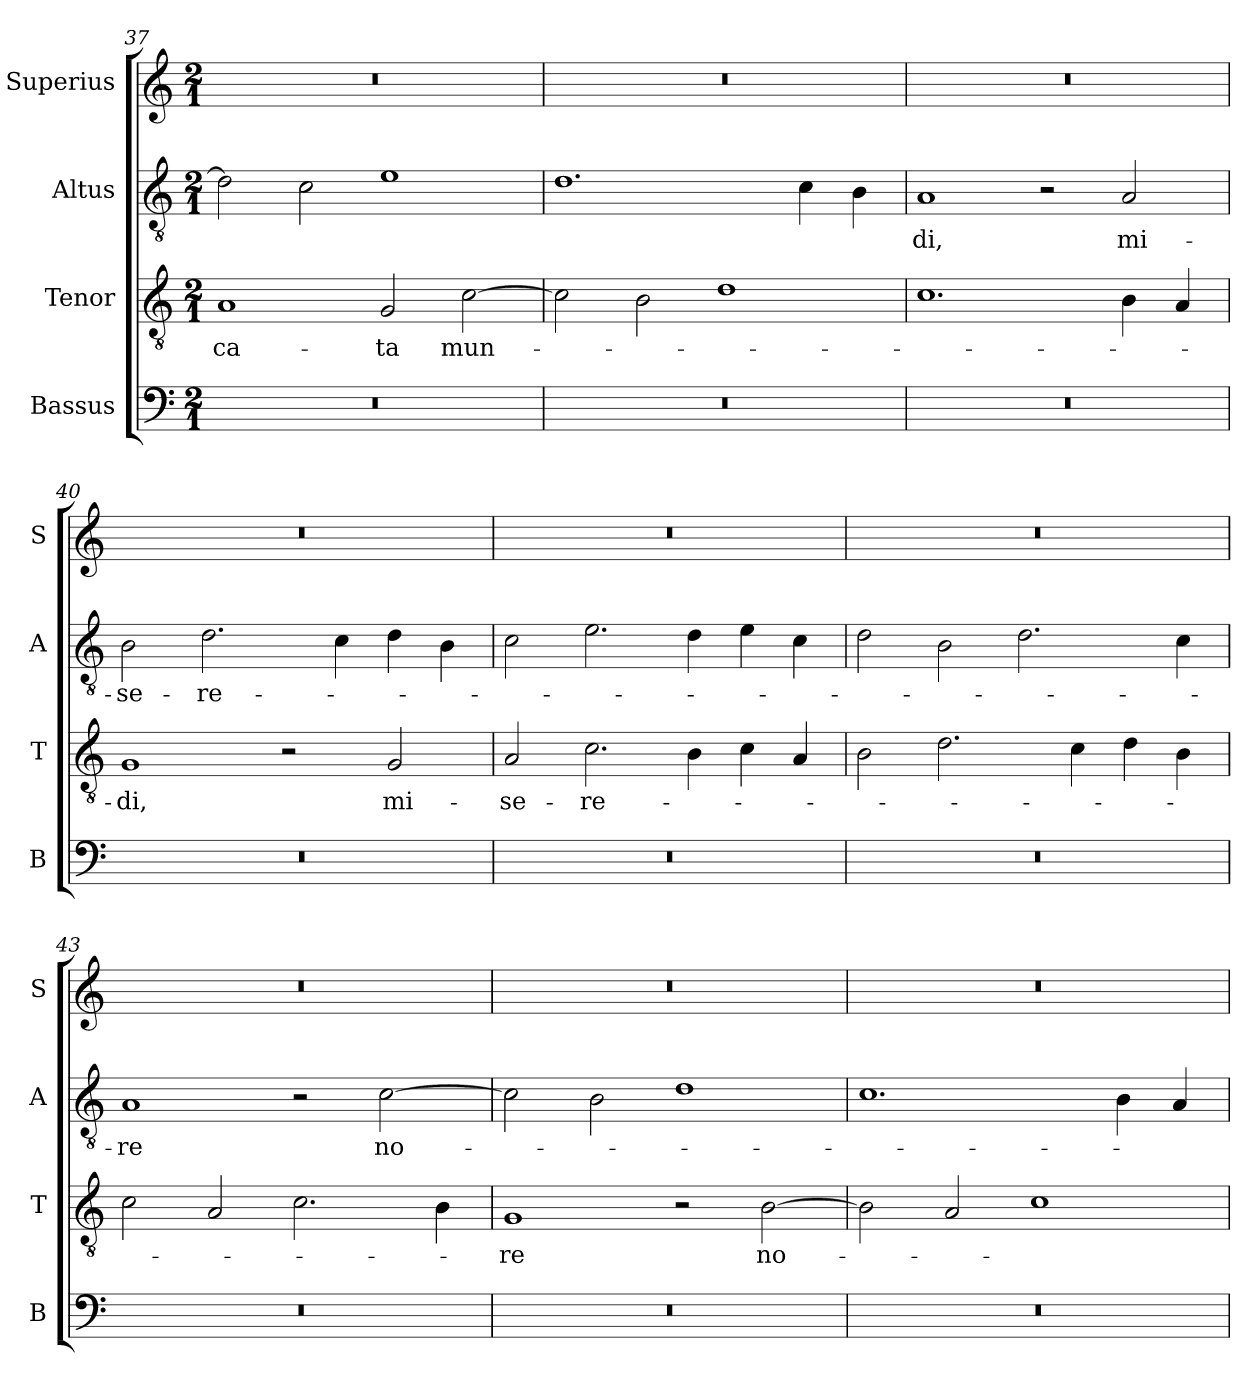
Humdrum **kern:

**kern	**kern	**text	**kern	**text	**kern
*part4	*part3	*part3	*part2	*part2	*part1
*staff4	*staff3	*staff3	*staff2	*staff2	*staff1
*I"Bassus	*I"Tenor	*	*I"Altus	*	*I"Superius
*I'B	*I'T	*	*I'A	*	*I'S
*clefF4	*clefGv2	*	*clefGv2	*	*clefG2
*k[]	*k[]	*	*k[]	*	*k[]
*M2/1	*M2/1	*	*M2/1	*	*M2/1
=37	=37	=37	=37	=37	=37
0r	1A	-ca-	2d\]	.	0r
.	.	.	2c\	.	.
.	2G/	-ta	1e	.	.
.	[2c\	mun-	.	.	.
=38	=38	=38	=38	=38	=38
0r	2c\]	.	1.d	.	0r
.	2B\	.	.	.	.
.	1d	.	.	.	.
.	.	.	4c\	.	.
.	.	.	4B\	.	.
=39	=39	=39	=39	=39	=39
0r	1.c	.	1A	-di,	0r
.	.	.	2r	.	.
.	4B\	.	2A/	mi-	.
.	4A/	.	.	.	.
=40	=40	=40	=40	=40	=40
0r	1G	-di,	2B\	-se-	0r
.	.	.	2.d\	-re-	.
.	2r	.	.	.	.
.	.	.	4c\	.	.
.	2G/	mi-	4d\	.	.
.	.	.	4B\	.	.
=41	=41	=41	=41	=41	=41
0r	2A/	-se-	2c\	.	0r
.	2.c\	-re-	2.e\	.	.
.	4B\	.	4d\	.	.
.	4c\	.	4e\	.	.
.	4A/	.	4c\	.	.
=42	=42	=42	=42	=42	=42
0r	2B\	.	2d\	.	0r
.	2.d\	.	2B\	.	.
.	.	.	2.d\	.	.
.	4c\	.	.	.	.
.	4d\	.	.	.	.
.	4B\	.	4c\	.	.
=43	=43	=43	=43	=43	=43
0r	2c\	.	1A	-re	0r
.	2A/	.	.	.	.
.	2.c\	.	2r	.	.
.	.	.	[2c\	no-	.
.	4B\	.	.	.	.
=44	=44	=44	=44	=44	=44
0r	1G	-re	2c\]	.	0r
.	.	.	2B\	.	.
.	2r	.	1d	.	.
.	[2B\	no-	.	.	.
=45	=45	=45	=45	=45	=45
0r	2B\]	.	1.c	.	0r
.	2A/	.	.	.	.
.	1c	.	.	.	.
.	.	.	4B\	.	.
.	.	.	4A/	.	.
=	=	=	=	=	=
*-	*-	*-	*-	*-	*-
